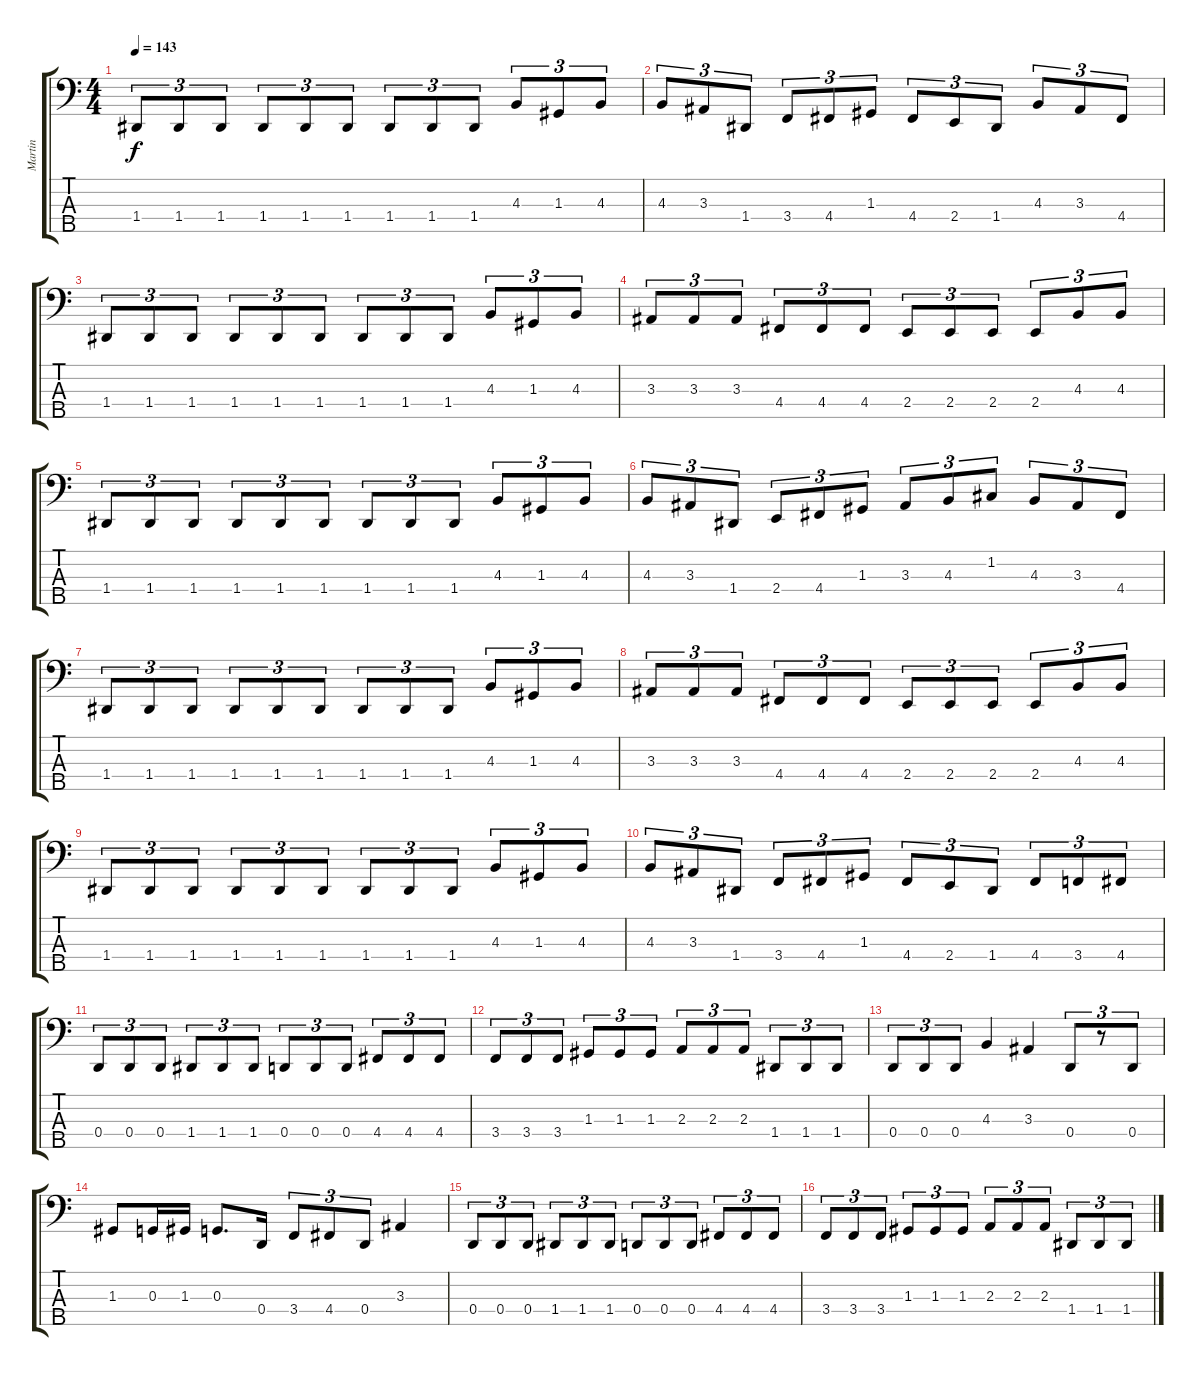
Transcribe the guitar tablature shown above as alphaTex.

\track ("Martin" "Martin") {instrument electricbassfinger}
\staff {score tabs}
\tuning (F2 C2 G1 D1 A0) {hide}
\ts (4 4)
\tempo 143
\clef f4
\ks c
1.4.8{tu (3 2) dy f} 1.4.8{tu (3 2)} 1.4.8{tu (3 2)} 1.4.8{tu (3 2)} 1.4.8{tu (3 2)} 1.4.8{tu (3 2)} 1.4.8{tu (3 2)} 1.4.8{tu (3 2)} 1.4.8{tu (3 2)} 4.3.8{tu (3 2)} 1.3.8{tu (3 2)} 4.3.8{tu (3 2)} |
4.3.8{tu (3 2)} 3.3.8{tu (3 2)} 1.4.8{tu (3 2)} 3.4.8{tu (3 2)} 4.4.8{tu (3 2)} 1.3.8{tu (3 2)} 4.4.8{tu (3 2)} 2.4.8{tu (3 2)} 1.4.8{tu (3 2)} 4.3.8{tu (3 2)} 3.3.8{tu (3 2)} 4.4.8{tu (3 2)} |
1.4.8{tu (3 2)} 1.4.8{tu (3 2)} 1.4.8{tu (3 2)} 1.4.8{tu (3 2)} 1.4.8{tu (3 2)} 1.4.8{tu (3 2)} 1.4.8{tu (3 2)} 1.4.8{tu (3 2)} 1.4.8{tu (3 2)} 4.3.8{tu (3 2)} 1.3.8{tu (3 2)} 4.3.8{tu (3 2)} |
3.3.8{tu (3 2)} 3.3.8{tu (3 2)} 3.3.8{tu (3 2)} 4.4.8{tu (3 2)} 4.4.8{tu (3 2)} 4.4.8{tu (3 2)} 2.4.8{tu (3 2)} 2.4.8{tu (3 2)} 2.4.8{tu (3 2)} 2.4.8{tu (3 2)} 4.3.8{tu (3 2)} 4.3.8{tu (3 2)} |
1.4.8{tu (3 2)} 1.4.8{tu (3 2)} 1.4.8{tu (3 2)} 1.4.8{tu (3 2)} 1.4.8{tu (3 2)} 1.4.8{tu (3 2)} 1.4.8{tu (3 2)} 1.4.8{tu (3 2)} 1.4.8{tu (3 2)} 4.3.8{tu (3 2)} 1.3.8{tu (3 2)} 4.3.8{tu (3 2)} |
4.3.8{tu (3 2)} 3.3.8{tu (3 2)} 1.4.8{tu (3 2)} 2.4.8{tu (3 2)} 4.4.8{tu (3 2)} 1.3.8{tu (3 2)} 3.3.8{tu (3 2)} 4.3.8{tu (3 2)} 1.2.8{tu (3 2)} 4.3.8{tu (3 2)} 3.3.8{tu (3 2)} 4.4.8{tu (3 2)} |
1.4.8{tu (3 2)} 1.4.8{tu (3 2)} 1.4.8{tu (3 2)} 1.4.8{tu (3 2)} 1.4.8{tu (3 2)} 1.4.8{tu (3 2)} 1.4.8{tu (3 2)} 1.4.8{tu (3 2)} 1.4.8{tu (3 2)} 4.3.8{tu (3 2)} 1.3.8{tu (3 2)} 4.3.8{tu (3 2)} |
3.3.8{tu (3 2)} 3.3.8{tu (3 2)} 3.3.8{tu (3 2)} 4.4.8{tu (3 2)} 4.4.8{tu (3 2)} 4.4.8{tu (3 2)} 2.4.8{tu (3 2)} 2.4.8{tu (3 2)} 2.4.8{tu (3 2)} 2.4.8{tu (3 2)} 4.3.8{tu (3 2)} 4.3.8{tu (3 2)} |
1.4.8{tu (3 2)} 1.4.8{tu (3 2)} 1.4.8{tu (3 2)} 1.4.8{tu (3 2)} 1.4.8{tu (3 2)} 1.4.8{tu (3 2)} 1.4.8{tu (3 2)} 1.4.8{tu (3 2)} 1.4.8{tu (3 2)} 4.3.8{tu (3 2)} 1.3.8{tu (3 2)} 4.3.8{tu (3 2)} |
4.3.8{tu (3 2)} 3.3.8{tu (3 2)} 1.4.8{tu (3 2)} 3.4.8{tu (3 2)} 4.4.8{tu (3 2)} 1.3.8{tu (3 2)} 4.4.8{tu (3 2)} 2.4.8{tu (3 2)} 1.4.8{tu (3 2)} 4.4.8{tu (3 2)} 3.4.8{tu (3 2)} 4.4.8{tu (3 2)} |
0.4.8{tu (3 2)} 0.4.8{tu (3 2)} 0.4.8{tu (3 2)} 1.4.8{tu (3 2)} 1.4.8{tu (3 2)} 1.4.8{tu (3 2)} 0.4.8{tu (3 2)} 0.4.8{tu (3 2)} 0.4.8{tu (3 2)} 4.4.8{tu (3 2)} 4.4.8{tu (3 2)} 4.4.8{tu (3 2)} |
3.4.8{tu (3 2)} 3.4.8{tu (3 2)} 3.4.8{tu (3 2)} 1.3.8{tu (3 2)} 1.3.8{tu (3 2)} 1.3.8{tu (3 2)} 2.3.8{tu (3 2)} 2.3.8{tu (3 2)} 2.3.8{tu (3 2)} 1.4.8{tu (3 2)} 1.4.8{tu (3 2)} 1.4.8{tu (3 2)} |
0.4.8{tu (3 2)} 0.4.8{tu (3 2)} 0.4.8{tu (3 2)} 4.3.4 3.3.4 0.4.8{tu (3 2)} r.8{tu (3 2)} 0.4.8{tu (3 2)} |
1.3.8 0.3.16 1.3.16 0.3.8{d} 0.4.16 3.4.8{tu (3 2)} 4.4.8{tu (3 2)} 0.4.8{tu (3 2)} 3.3.4 |
0.4.8{tu (3 2)} 0.4.8{tu (3 2)} 0.4.8{tu (3 2)} 1.4.8{tu (3 2)} 1.4.8{tu (3 2)} 1.4.8{tu (3 2)} 0.4.8{tu (3 2)} 0.4.8{tu (3 2)} 0.4.8{tu (3 2)} 4.4.8{tu (3 2)} 4.4.8{tu (3 2)} 4.4.8{tu (3 2)} |
3.4.8{tu (3 2)} 3.4.8{tu (3 2)} 3.4.8{tu (3 2)} 1.3.8{tu (3 2)} 1.3.8{tu (3 2)} 1.3.8{tu (3 2)} 2.3.8{tu (3 2)} 2.3.8{tu (3 2)} 2.3.8{tu (3 2)} 1.4.8{tu (3 2)} 1.4.8{tu (3 2)} 1.4.8{tu (3 2)}
